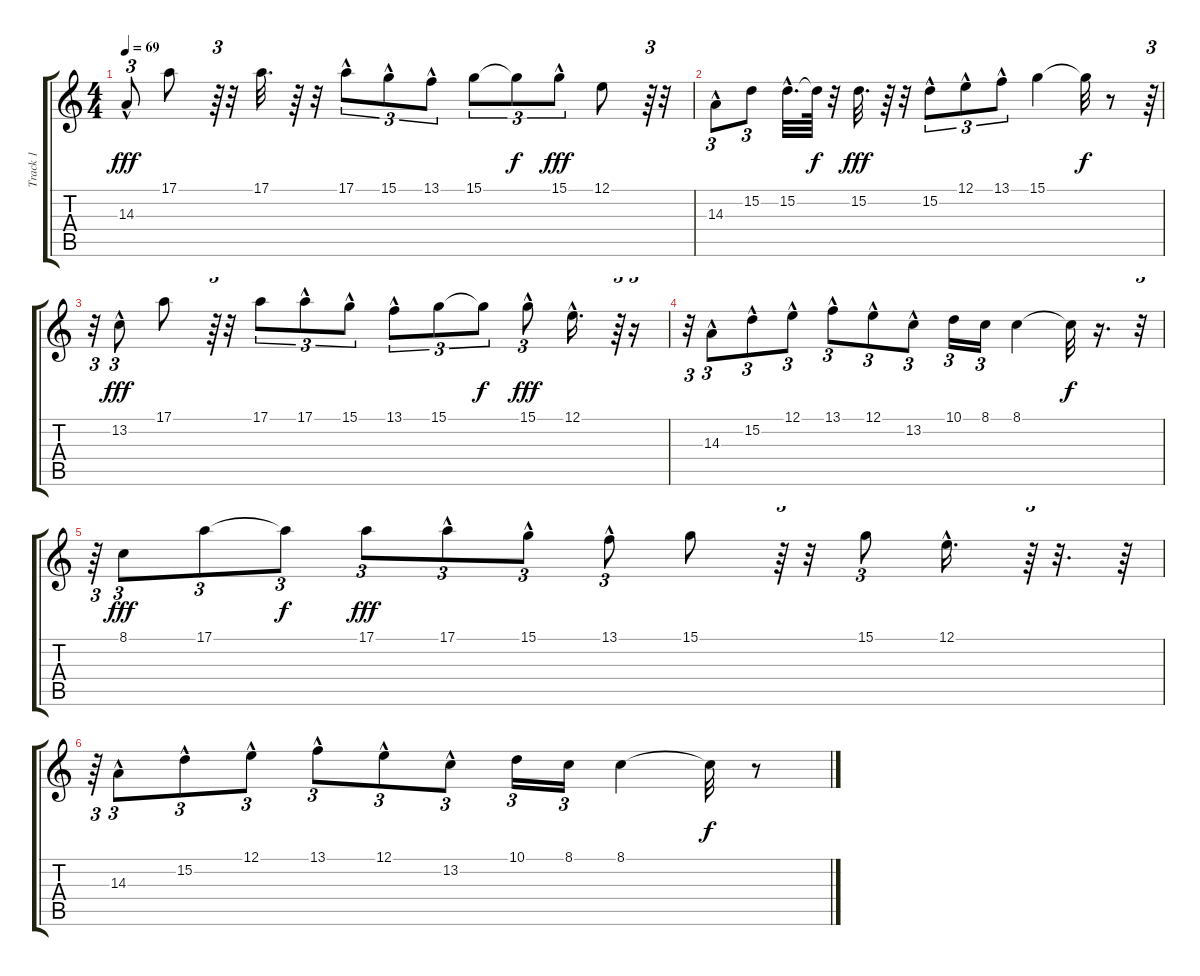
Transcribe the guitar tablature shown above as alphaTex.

\track ("Track 1" "Track 1") {instrument lead1square}
\staff {score tabs}
\tuning (E4 B3 G3 D3 A2 E2) {hide}
\ts (4 4)
\tempo 69
\clef g2
\ks c
14.3{hac}.8{tu (3 2) dy fff} 17.1.8 r.64{tu (3 2)} r.32 17.1.32{d} r.64 r.32 17.1{hac}.8{tu (3 2)} 15.1{hac}.8{tu (3 2)} 13.1{hac}.8{tu (3 2)} 15.1.8{tu (3 2)} 15.1{t}.8{tu (3 2) dy f} 15.1{hac}.8{tu (3 2) dy fff} 12.1.8 r.64{tu (3 2)} r.32 |
14.3{hac}.8{tu (3 2)} 15.2.8{tu (3 2)} 15.2{hac}.32{d} 15.2{t}.64{dy f} r.32 15.2.32{d dy fff} r.64 r.32 15.2{hac}.8{tu (3 2)} 12.1{hac}.8{tu (3 2)} 13.1{hac}.8{tu (3 2)} 15.1.4 15.1{t}.32{dy f} r.8 r.64{tu (3 2)} |
r.32{tu (3 2)} 13.2{hac}.8{tu (3 2) dy fff} 17.1.8 r.64{tu (3 2)} r.32 17.1.8{tu (3 2)} 17.1{hac}.8{tu (3 2)} 15.1{hac}.8{tu (3 2)} 13.1{hac}.8{tu (3 2)} 15.1.8{tu (3 2)} 15.1{t}.8{tu (3 2) dy f} 15.1{hac}.8{tu (3 2) dy fff} 12.1{hac}.16{d} r.64{tu (3 2)} r.16{tu (3 2)} |
r.32{tu (3 2)} 14.3{hac}.8{tu (3 2)} 15.2{hac}.8{tu (3 2)} 12.1{hac}.8{tu (3 2)} 13.1{hac}.8{tu (3 2)} 12.1{hac}.8{tu (3 2)} 13.2{hac}.8{tu (3 2)} 10.1.16{tu (3 2)} 8.1.16{tu (3 2)} 8.1.4 8.1{t}.32{dy f} r.16{d} r.32{tu (3 2)} |
r.64{tu (3 2)} 8.1.8{tu (3 2) dy fff} 17.1.8{tu (3 2)} 17.1{t}.8{tu (3 2) dy f} 17.1.8{tu (3 2) dy fff} 17.1{hac}.8{tu (3 2)} 15.1{hac}.8{tu (3 2)} 13.1{hac}.8{tu (3 2)} 15.1.8 r.64{tu (3 2)} r.32 15.1.8{tu (3 2)} 12.1{hac}.16{d} r.64{tu (3 2)} r.32{d} r.64 |
r.64{tu (3 2)} 14.3{hac}.8{tu (3 2)} 15.2{hac}.8{tu (3 2)} 12.1{hac}.8{tu (3 2)} 13.1{hac}.8{tu (3 2)} 12.1{hac}.8{tu (3 2)} 13.2{hac}.8{tu (3 2)} 10.1.16{tu (3 2)} 8.1.16{tu (3 2)} 8.1.4 8.1{t}.32{dy f} r.8
